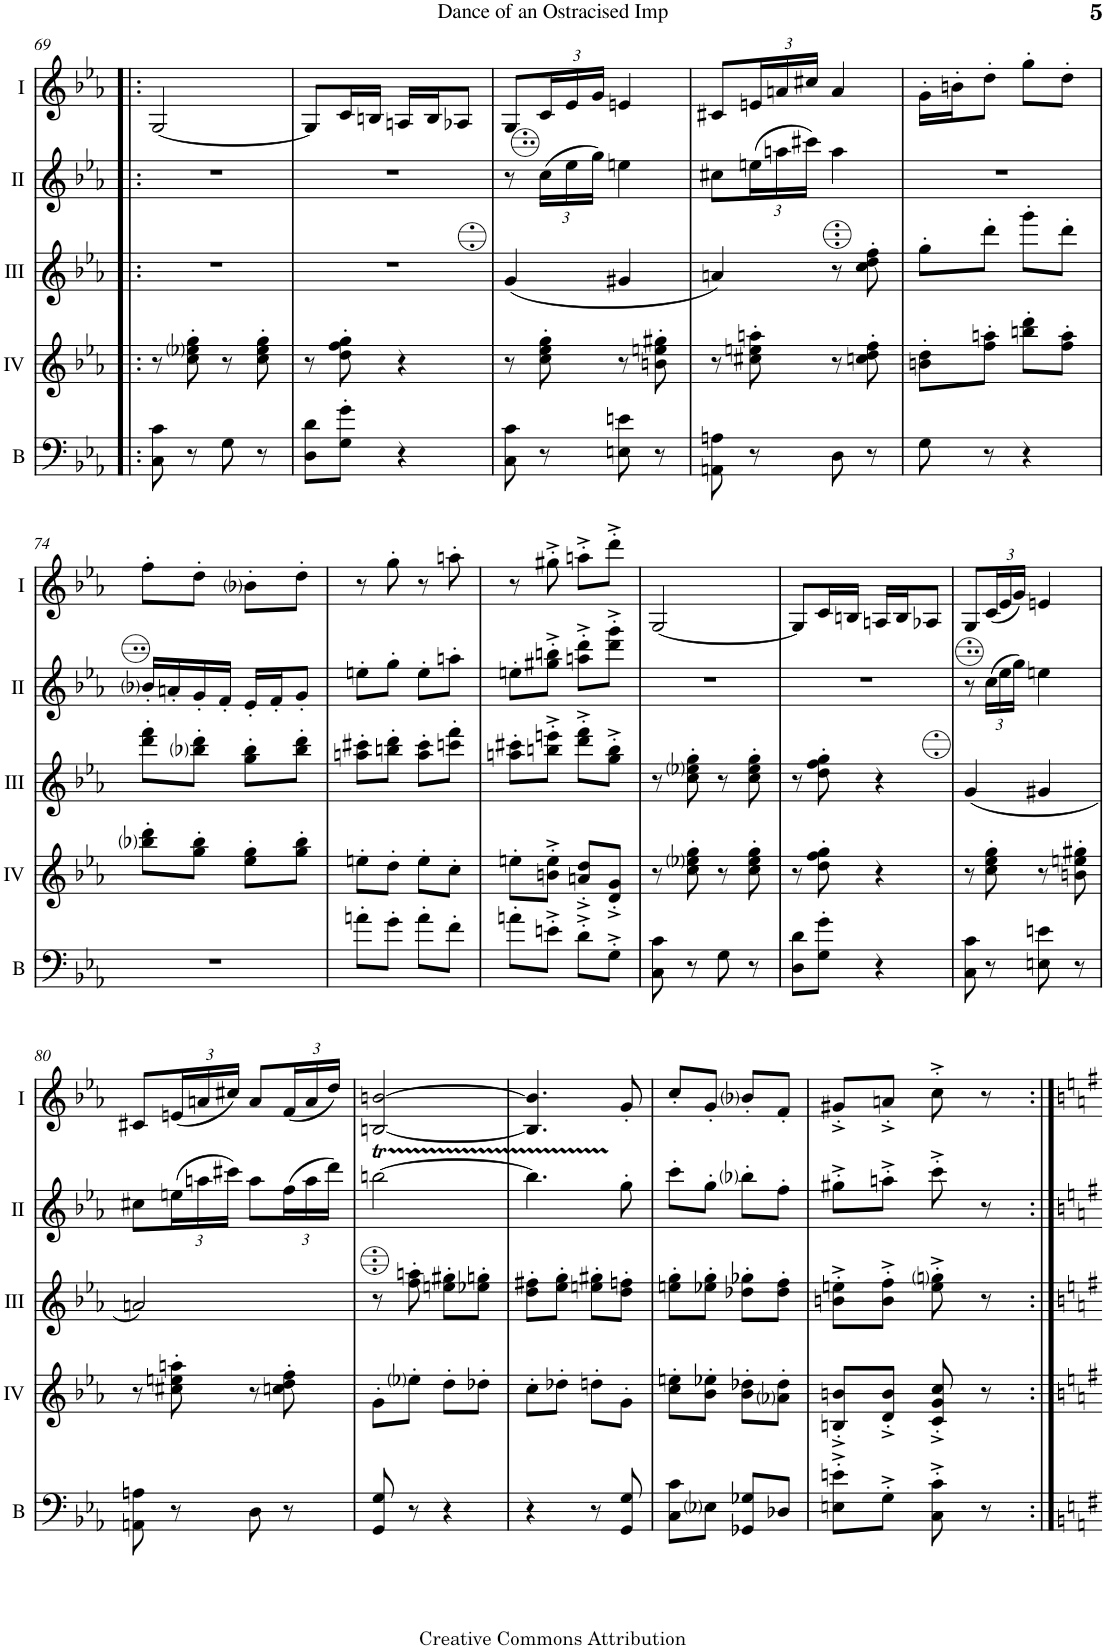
**kern	**kern	**kern	**kern	**kern
*part5	*part4	*part3	*part2	*part1
*staff5	*staff4	*staff3	*staff2	*staff1
*I"Bass	*I"Acc. 4	*I"Acc. 3	*I"Acc. 2	*I"Acc. 1
*I'B	*	*	*	*
!!LO:PB:g=z
*clefF4	*clefG2	*clefG2	*clefG2	*clefG2
*Trd7c12	*Trd7c12	*Trd7c12	*	*
*k[b-e-a-]	*k[b-e-a-]	*k[b-e-a-]	*k[b-e-a-]	*k[b-e-a-]
*M2/4	*M2/4	*M2/4	*M2/4	*M2/4
=69!|:	=69!|:	=69!|:	=69!|:	=69!|:
8C\ 8c\	8r	2r	2r	[2G/
8r	8cc\' 8ee-i\' 8gg\'	.	.	.
8G\	8r	.	.	.
8r	8cc\' 8ee-\' 8gg\'	.	.	.
=70	=70	=70	=70	=70
8D\ 8d\L	8r	2r	2r	8G/L]
8G\' 8g\'J	8dd\' 8ff\' 8gg\'	.	.	16c/L
.	.	.	.	16Bn/JJ
4r	4r	.	.	16An/LL
.	.	.	.	16B/J
.	.	.	.	8A-X/J
=71	=71	=71	=71	=71
8C\ 8c\	8r	(4g/	8r	8G/L
*	*	*	*Xbrackettup	*Xbrackettup
8r	8cc\' 8ee-\' 8gg\'	.	(24cc\LL	24c/L
.	.	.	24ee-\	24e-/
.	.	.	24gg\JJ)	24g/JJ
8En\ 8en\	8r	4g#X/	4een\	4en/
8r	8bn\' 8een\' 8gg#X\'	.	.	.
=72	=72	=72	=72	=72
8AAn\ 8An\	8r	4an/)	8cc#X\L	8c#X/L
8r	8cc#X\' 8een\' 8aan\'	.	(24een\L	24en/L
.	.	.	24aan\	24an/
.	.	.	24ccc#X\JJ)	24cc#X/JJ
8D\	8r	8r	4aa\	4a/
8r	8ccn\' 8dd\' 8ff\'	8cc\' 8dd\' 8ff\'	.	.
=73	=73	=73	=73	=73
8G\	8bn\' 8dd\'L	8gg'\L	2r	16g'\LL
.	.	.	.	16bn'\J
8r	8ff\' 8aan\'J	8ddd'\J	.	8dd'\J
4r	8bbn\' 8ddd\'L	8ggg'\L	.	8gg'\L
.	8ff\' 8aa\'J	8ddd'\J	.	8dd'\J
!!LO:LB:g=z
=74	=74	=74	=74	=74
2r	8bb-i\' 8ddd\'L	8ddd\' 8fff\'L	16b-i'/LL	8ff'\L
.	.	.	16an'/	.
.	8gg\' 8bb-\'J	8bb-i\' 8ddd\'J	16g'/	8dd'\J
.	.	.	16f'/JJ	.
.	8ee-\' 8gg\'L	8gg\' 8bb-\'L	16e-'/LL	8b-i'\L
.	.	.	16f'/J	.
.	8gg\' 8bb-\'J	8bb-\' 8ddd\'J	8g'/J	8dd'\J
=75	=75	=75	=75	=75
8an'\L	8een'\L	8aan\' 8ccc#X\'L	8een'\L	8r
8g'\J	8dd'\J	8bbn\' 8ddd\'J	8gg'\J	8gg'\
8a'\L	8ee'\L	8aa\' 8ccc#\'L	8ee'\L	8r
8f'\J	8cc'\J	8cccn\' 8fff\'J	8aan'\J	8aan'\
=76	=76	=76	=76	=76
8an'\L	8een'\L	8aan\' 8ccc#X\'L	8een'\L	8r
8en^'\J	8bn\^' 8ee\^'J	8bbn\^' 8eeen\^'J	8gg#X\'^ 8bbn\'^J	8gg#X^'\
8d^'\L	8an/^' 8dd/^'L	8ddd\^' 8fff\^'L	8aan\'^ 8ddd\'^L	8aan^'\L
8G^'\J	8d/^' 8g/^'J	8gg\^' 8bb\^'J	8ddd\'^ 8ggg\'^J	8ddd^'\J
=77	=77	=77	=77	=77
8C\ 8c\	8r	8r	2r	[2G/
8r	8cc\' 8ee-i\' 8gg\'	8cc\' 8ee-i\' 8gg\'	.	.
8G\	8r	8r	.	.
8r	8cc\' 8ee-\' 8gg\'	8cc\' 8ee-\' 8gg\'	.	.
=78	=78	=78	=78	=78
8D\ 8d\L	8r	8r	2r	8G/L]
8G\' 8g\'J	8dd\' 8ff\' 8gg\'	8dd\' 8ff\' 8gg\'	.	16c/L
.	.	.	.	16Bn/JJ
4r	4r	4r	.	16An/LL
.	.	.	.	16B/J
.	.	.	.	8A-X/J
=79	=79	=79	=79	=79
8C\ 8c\	8r	(4g/	8r	8G/L
8r	8cc\' 8ee-\' 8gg\'	.	(24cc\LL	(24c/L
.	.	.	24ee-\	24e-/
.	.	.	24gg\JJ)	24g/JJ)
8En\ 8en\	8r	4g#X/	4een\	4en/
8r	8bn\' 8een\' 8gg#X\'	.	.	.
!!LO:LB:g=z
=80	=80	=80	=80	=80
8AAn\ 8An\	8r	2an/)	8cc#X\L	8c#X/L
8r	8cc#X\' 8een\' 8aan\'	.	(24een\L	(24en/L
.	.	.	24aan\	24an/
.	.	.	24ccc#X\JJ)	24cc#X/JJ)
8D\	8r	.	8aa\L	8a/L
8r	8ccn\' 8dd\' 8ff\'	.	(24ff\L	(24f/L
.	.	.	24aa\	24a/
.	.	.	24ddd\JJ)	24dd/JJ)
=81	=81	=81	=81	=81
8GG/ 8G/	8g'\L	8r	[2bbnt\	[2Bn/ [2bn/
8r	8ee-i'\J	8ff\' 8aan\'	.	.
4r	8dd'\L	8een\' 8gg#X\'L	.	.
.	8dd-X'\J	8ee-X\' 8ggn\'J	.	.
=82	=82	=82	=82	=82
4r	8cc'\L	8dd\' 8ff#X\'L	4.bbTTT\]	4.B/] 4.b/]
.	8dd-X'\J	8ee-\' 8gg\'J	.	.
8r	8ddn'\L	8een\' 8gg#X\'L	.	.
8GG/ 8G/	8g'\J	8dd\' 8ffn\'J	8gg'\	8g'/
=83	=83	=83	=83	=83
8C\ 8c\L	8cc\' 8een\'L	8een\' 8gg\'L	8ccc'\L	8cc'/L
8E-i\J	8b-\' 8ee-X\'J	8ee-X\' 8gg\'J	8gg'\J	8g'/J
8GG-X/ 8G-X/L	8b-\' 8dd-X\'L	8dd-X\' 8gg-X\'L	8bb-i'\L	8b-i'/L
8D-X/J	8a-i\' 8dd-\'J	8dd-\' 8ff\'J	8ff'\J	8f'/J
=84	=84	=84	=84	=84
8En\'^ 8en\'^L	8Bn/'^ 8bn/'^L	8bn\'^ 8een\'^L	8gg#X^'\L	8g#X^'/L
8G'^\J	8d/'^ 8b/'^J	8b\'^ 8ff\'^J	8aan^'\J	8an^'/J
8C\'^ 8c\'^	8c/'^ 8g/'^ 8cc/'^	8ee\'^ 8ggni\'^	8ccc^'\	8cc^'\
8r	8r	8r	8r	8r
=:|!	=:|!	=:|!	=:|!	=:|!
*-	*-	*-	*-	*-
